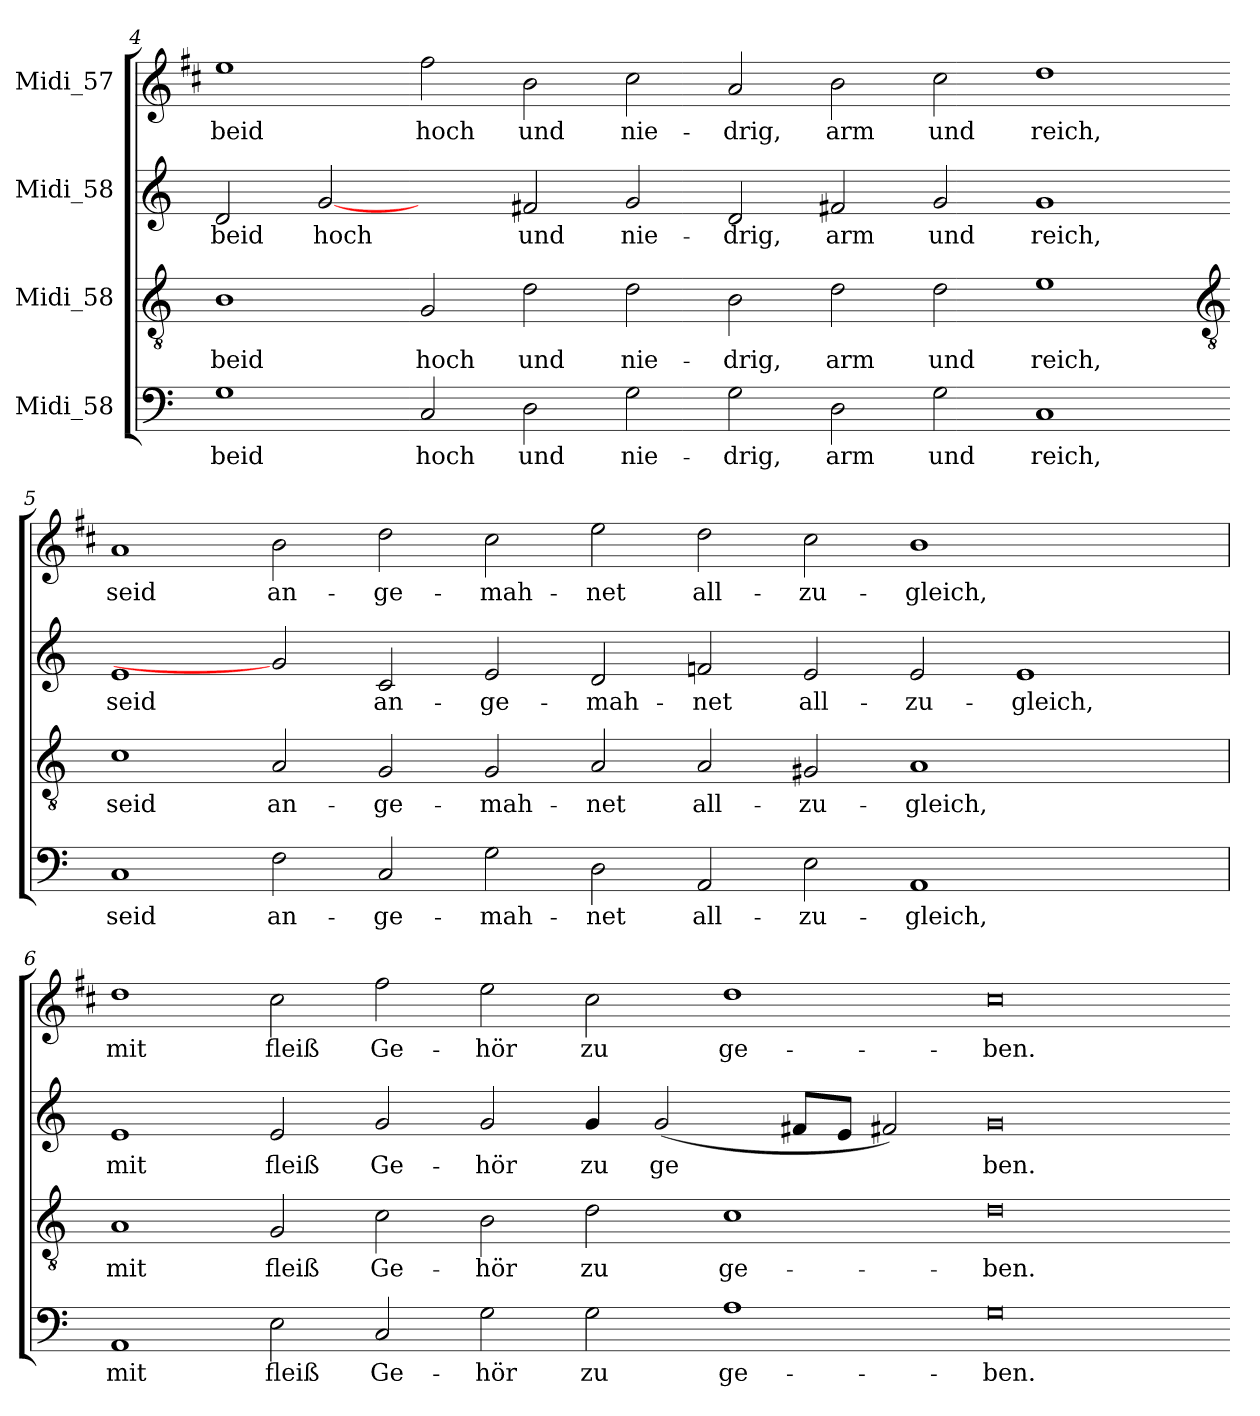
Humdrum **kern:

**kern	**text	**kern	**text	**kern	**text	**kern	**text
*part4	*part4	*part3	*part3	*part2	*part2	*part1	*part1
*staff4	*staff4	*staff3	*staff3	*staff2	*staff2	*staff1	*staff1
*I"Midi_58	*	*I"Midi_58	*	*I"Midi_58	*	*I"Midi_57	*
*clefF4	*	*clefGv2	*	*clefG2	*	*clefG2	*
*	*	*	*	*	*	*ITrd1c2	*
*k[]	*	*k[]	*	*k[]	*	*k[]	*
*C:	*	*C:	*	*C:	*	*C:	*
=4	=4	=4	=4	=4	=4	=4	=4
!	!LO:LY:b	!	!LO:LY:b	!	!LO:LY:b	!	!LO:LY:b
1G	beid	1B	beid	2d	beid	1dd	beid
!	!	!	!	!	!LO:LY:b	!	!
.	.	.	.	[2g	hoch	.	.
!	!LO:LY:b	!	!LO:LY:b	!	!	!	!LO:LY:b
2C	hoch	2G	hoch	2ryy	.	2ee	hoch
!	!LO:LY:b	!	!LO:LY:b	!	!LO:LY:b	!	!LO:LY:b
2D	und	2d	und	2f#X	und	2a	und
!	!LO:LY:b	!	!LO:LY:b	!	!LO:LY:b	!	!LO:LY:b
2G	nie-	2d	nie-	2g	nie-	2b	nie-
!	!LO:LY:b	!	!LO:LY:b	!	!LO:LY:b	!	!LO:LY:b
2G	-drig,	2B	-drig,	2d	-drig,	2g	-drig,
!	!LO:LY:b	!	!LO:LY:b	!	!LO:LY:b	!	!LO:LY:b
2D	arm	2d	arm	2f#X	arm	2a	arm
!	!LO:LY:b	!	!LO:LY:b	!	!LO:LY:b	!	!LO:LY:b
2G	und	2d	und	2g	und	2b	und
!	!LO:LY:b	!	!LO:LY:b	!	!LO:LY:b	!	!LO:LY:b
1C	reich,	1e	reich,	1g	reich,	1cc	reich,
!!LO:LB:g=z
=5-	=5-	=5-	=5-	=5-	=5-	=5-	=5-
*	*	*clefGv2	*	*	*	*	*
!	!LO:LY:b	!	!LO:LY:b	!	!LO:LY:b	!	!LO:LY:b
1C	seid	1c	seid	1e	seid	1g	seid
!	!LO:LY:b	!	!LO:LY:b	!	!	!	!LO:LY:b
2F	an-	2A	an-	2g]	.	2a	an-
!	!LO:LY:b	!	!LO:LY:b	!	!LO:LY:b	!	!LO:LY:b
2C	-ge-	2G	-ge-	2c	an-	2cc	-ge-
!	!LO:LY:b	!	!LO:LY:b	!	!LO:LY:b	!	!LO:LY:b
2G	-mah-	2G	-mah-	2e	-ge-	2b	-mah-
!	!LO:LY:b	!	!LO:LY:b	!	!LO:LY:b	!	!LO:LY:b
2D	-net	2A	-net	2d	-mah-	2dd	-net
!	!LO:LY:b	!	!LO:LY:b	!	!LO:LY:b	!	!LO:LY:b
2AA	all-	2A	all-	2f	-net	2cc	all-
!	!LO:LY:b	!	!LO:LY:b	!	!LO:LY:b	!	!LO:LY:b
2E	-zu-	2G#X	-zu-	2e	all-	2b	-zu-
!	!LO:LY:b	!	!LO:LY:b	!	!LO:LY:b	!	!LO:LY:b
1AA	-gleich,	1A	-gleich,	2e	-zu-	1a	-gleich,
!	!	!	!	!	!LO:LY:b	!	!
.	.	.	.	1e	-gleich,	.	.
2ryy	.	2ryy	.	.	.	2ryy	.
=6	=6	=6	=6	=6	=6	=6	=6
!	!LO:LY:b	!	!LO:LY:b	!	!LO:LY:b	!	!LO:LY:b
1AA	mit	1A	mit	1e	mit	1cc	mit
!	!LO:LY:b	!	!LO:LY:b	!	!LO:LY:b	!	!LO:LY:b
2E	fleiß	2G	fleiß	2e	fleiß	2b	fleiß
!	!LO:LY:b	!	!LO:LY:b	!	!LO:LY:b	!	!LO:LY:b
2C	Ge-	2c	Ge-	2g	Ge-	2ee	Ge-
!	!LO:LY:b	!	!LO:LY:b	!	!LO:LY:b	!	!LO:LY:b
2G	-hör	2B	-hör	2g	-hör	2dd	-hör
!	!LO:LY:b	!	!LO:LY:b	!	!LO:LY:b	!	!LO:LY:b
2G	zu	2d	zu	4g	zu	2b	zu
!	!	!	!	!	!LO:LY:b	!	!
.	.	.	.	(<2g	ge	.	.
!	!LO:LY:b	!	!LO:LY:b	!	!	!	!LO:LY:b
1A	ge-	1c	ge-	.	.	1cc	ge-
.	.	.	.	8f#XL	.	.	.
.	.	.	.	8eJ	.	.	.
.	.	.	.	2f#X)	.	.	.
!	!LO:LY:b	!	!LO:LY:b	!	!LO:LY:b	!	!LO:LY:b
0G	-ben.	0d	-ben.	0g	ben.	0b	-ben.
=-	=-	=-	=-	=-	=-	=-	=-
*-	*-	*-	*-	*-	*-	*-	*-
